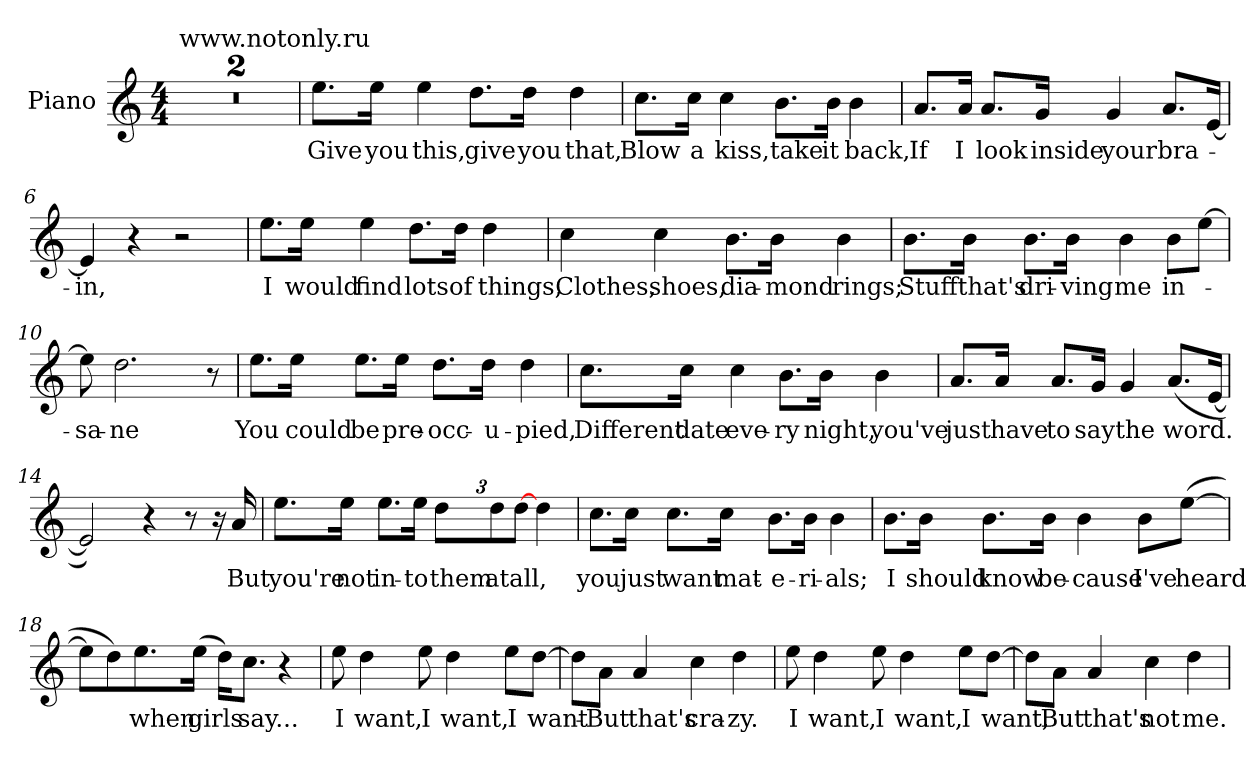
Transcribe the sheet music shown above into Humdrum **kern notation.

**kern	**text
*part1	*part1
*staff1	*staff1
*I"Piano	*
*clefG2	*
*k[]	*
*C:	*
*M4/4	*
*MM128	*
=1	=1
!LO:TX:a:t=www.notonly.ru	!
1r	.
=2	=2
1r	.
=3	=3
!	!LO:LY:b:color=#008000
8.eeL	Give
!	!LO:LY:b:color=#008000
16eeJk	you
!	!LO:LY:b:color=#008000
4ee	this,
!	!LO:LY:b:color=#008000
8.ddL	give
!	!LO:LY:b:color=#008000
16ddJk	you
!	!LO:LY:b:color=#008000
4dd	that,
=4	=4
!	!LO:LY:b:color=#008000
8.ccL	Blow
!	!LO:LY:b:color=#008000
16ccJk	a
!	!LO:LY:b:color=#008000
4cc	kiss,
!	!LO:LY:b:color=#008000
8.bL	take
!	!LO:LY:b:color=#008000
16bJk	it
!	!LO:LY:b:color=#008000
4b	back,
=5	=5
!	!LO:LY:b:color=#008000
8.aL	If
!	!LO:LY:b:color=#008000
16aJk	I
!	!LO:LY:b:color=#008000
8.aL	look
!	!LO:LY:b:color=#008000
16gJk	inside
!	!LO:LY:b:color=#008000
4g	your
!	!LO:LY:b:color=#008000
8.aL	bra-
[16eJk	.
=6	=6
!	!LO:LY:b:color=#008000
4e]	-in,
4r	.
2r	.
=7	=7
!	!LO:LY:b:color=#008000
8.eeL	I
!	!LO:LY:b:color=#008000
16eeJk	would
!	!LO:LY:b:color=#008000
4ee	find
!	!LO:LY:b:color=#008000
8.ddL	lots
!	!LO:LY:b:color=#008000
16ddJk	of
!	!LO:LY:b:color=#008000
4dd	things,
=8	=8
!	!LO:LY:b:color=#008000
4cc	Clothes,
!	!LO:LY:b:color=#008000
4cc	shoes,
!	!LO:LY:b:color=#008000
8.bL	dia-
!	!LO:LY:b:color=#008000
16bJk	-mond
!	!LO:LY:b:color=#008000
4b	rings;
!!LO:LB:g=z
=9	=9
!	!LO:LY:b:color=#008000
8.bL	Stuff
!	!LO:LY:b:color=#008000
16bJk	that's
!	!LO:LY:b:color=#008000
8.bL	dri-
!	!LO:LY:b:color=#008000
16bJk	-ving
!	!LO:LY:b:color=#008000
4b	me
!	!LO:LY:b:color=#008000
8bL	in-
[8eeJ	.
=10	=10
!	!LO:LY:b:color=#008000
8ee]	-sa-
!	!LO:LY:b:color=#008000
2.dd	-ne
8r	.
=11	=11
!	!LO:LY:b:color=#008000
8.eeL	You
!	!LO:LY:b:color=#008000
16eeJk	could
!	!LO:LY:b:color=#008000
8.eeL	be
!	!LO:LY:b:color=#008000
16eeJk	pre-
!	!LO:LY:b:color=#008000
8.ddL	-occ-
!	!LO:LY:b:color=#008000
16ddJk	-u-
!	!LO:LY:b:color=#008000
4dd	-pied,
=12	=12
!	!LO:LY:b:color=#008000
8.ccL	Different
!	!LO:LY:b:color=#008000
16ccJk	date
!	!LO:LY:b:color=#008000
4cc	eve-
!	!LO:LY:b:color=#008000
8.bL	-ry
!	!LO:LY:b:color=#008000
16bJk	night,
!	!LO:LY:b:color=#008000
4b	you've
=13	=13
!	!LO:LY:b:color=#008000
8.aL	just
!	!LO:LY:b:color=#008000
16aJk	have
!	!LO:LY:b:color=#008000
8.aL	to
!	!LO:LY:b:color=#008000
16gJk	say
!	!LO:LY:b:color=#008000
4g	the
!	!LO:LY:b:color=#008000
(8.aL	word.
[16eJk	.
=14	=14
2e])	.
4r	.
8r	.
16r	.
!	!LO:LY:b:color=#008000
16a	But
=15	=15
!	!LO:LY:b:color=#008000
8.eeL	you're
!	!LO:LY:b:color=#008000
16eeJk	not
!	!LO:LY:b:color=#008000
8.eeL	in-
!	!LO:LY:b:color=#008000
16eeJk	-to
!	!LO:LY:b:color=#008000
12ddL	them
!	!LO:LY:b:color=#008000
12dd	at
!	!LO:LY:b:color=#008000
[12ddJ	all,
4dd	.
!!LO:LB:g=z
=16	=16
!	!LO:LY:b:color=#008000
8.ccL	you
!	!LO:LY:b:color=#008000
16ccJk	just
!	!LO:LY:b:color=#008000
8.ccL	want
!	!LO:LY:b:color=#008000
16ccJk	mat-
!	!LO:LY:b:color=#008000
8.bL	-e-
!	!LO:LY:b:color=#008000
16bJk	-ri-
!	!LO:LY:b:color=#008000
4b	-als;
=17	=17
!	!LO:LY:b:color=#008000
8.bL	I
!	!LO:LY:b:color=#008000
16bJk	should
!	!LO:LY:b:color=#008000
8.bL	know
!	!LO:LY:b:color=#008000
16bJk	be-
!	!LO:LY:b:color=#008000
4b	-cause
!	!LO:LY:b:color=#008000
8bL	I've
!	!LO:LY:b:color=#008000
([8eeJ	heard
=18	=18
8eeL]	.
8dd)	.
!	!LO:LY:b:color=#008000
8.ee	when
!	!LO:LY:b:color=#008000
(16eeJk	girls
16ddKL)	.
!	!LO:LY:b:color=#008000
8.ccJ	say...
4r	.
=19	=19
!	!LO:LY:b:color=#008000
8ee	I
!	!LO:LY:b:color=#008000
4dd	want,
!	!LO:LY:b:color=#008000
8ee	I
!	!LO:LY:b:color=#008000
4dd	want,
!	!LO:LY:b:color=#008000
8eeL	I
!	!LO:LY:b:color=#008000
[8ddJ	want-
=20	=20
8ddL]	.
!	!LO:LY:b:color=#008000
8aJ	-But
!	!LO:LY:b:color=#008000
4a	that's
!	!LO:LY:b:color=#008000
4cc	cra-
!	!LO:LY:b:color=#008000
4dd	-zy.
!!LO:LB:g=z
=21	=21
!	!LO:LY:b:color=#008000
8ee	I
!	!LO:LY:b:color=#008000
4dd	want,
!	!LO:LY:b:color=#008000
8ee	I
!	!LO:LY:b:color=#008000
4dd	want,
!	!LO:LY:b:color=#008000
8eeL	I
!	!LO:LY:b:color=#008000
[8ddJ	want,
=22	=22
8ddL]	.
!	!LO:LY:b:color=#008000
8aJ	But
!	!LO:LY:b:color=#008000
4a	that's
!	!LO:LY:b:color=#008000
4cc	not
!	!LO:LY:b:color=#008000
4dd	me.
=	=
*-	*-
